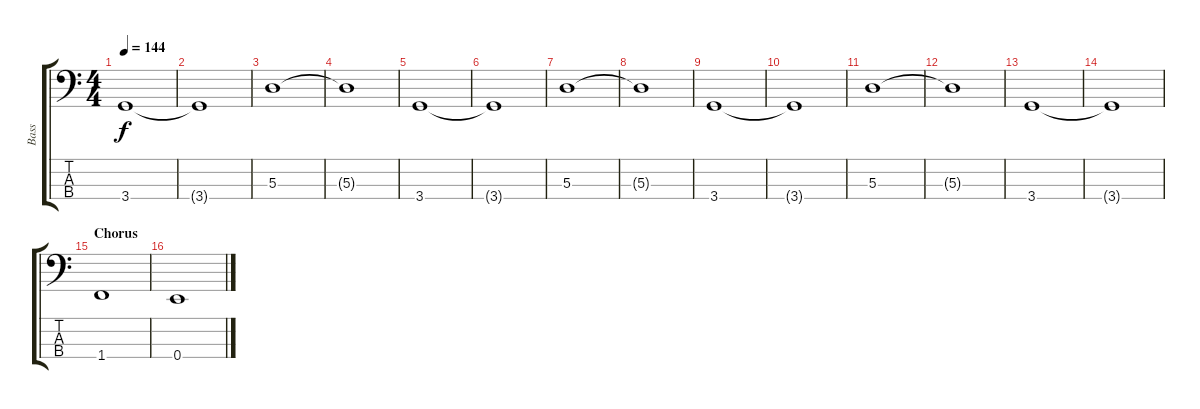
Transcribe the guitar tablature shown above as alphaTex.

\track ("Bass" "Bass") {instrument electricbassfinger}
\staff {score tabs}
\tuning (G2 D2 A1 E1) {hide}
\ts (4 4)
\tempo 144
\clef f4
\ks c
3.4.1{dy f} |
3.4{t}.1 |
5.3.1 |
5.3{t}.1 |
3.4.1 |
3.4{t}.1 |
5.3.1 |
5.3{t}.1 |
3.4.1 |
3.4{t}.1 |
5.3.1 |
5.3{t}.1 |
3.4.1 |
3.4{t}.1 |
\section ("" "Chorus")
1.4.1 |
0.4.1
